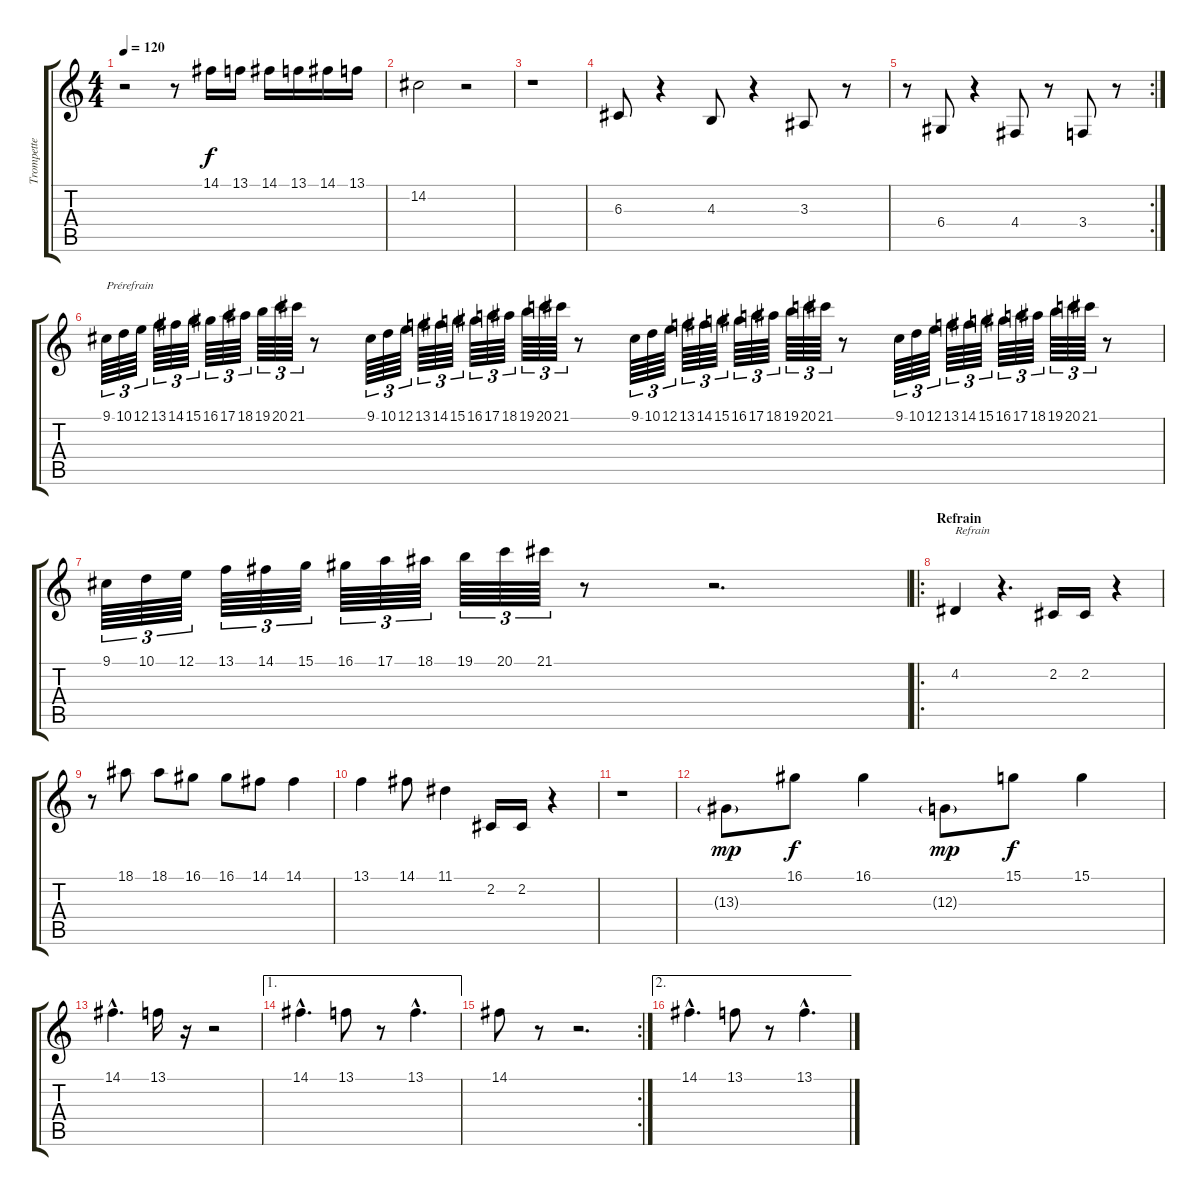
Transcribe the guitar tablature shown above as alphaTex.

\track ("Trompette 1" "Trompette ") {instrument trombone}
\staff {score tabs}
\tuning (E4 B3 G3 D3 A2 E2) {hide}
\ts (4 4)
\tempo 120
\clef g2
\ks c
r.2{dy f} r.8 14.1.16 13.1.16 14.1.16 13.1.16 14.1.16 13.1.16 |
14.2.2 r.2 |
r.1 |
6.3.8 r.4 4.3.8 r.4 3.3.8 r.8 |
\rc 2
r.8 6.4.8 r.4 4.4.8 r.8 3.4.8 r.8 |
9.1.64{tu (3 2) txt "Prérefrain"} 10.1.64{tu (3 2)} 12.1.64{tu (3 2)} 13.1.64{tu (3 2)} 14.1.64{tu (3 2)} 15.1.64{tu (3 2)} 16.1.64{tu (3 2)} 17.1.64{tu (3 2)} 18.1.64{tu (3 2)} 19.1.64{tu (3 2)} 20.1.64{tu (3 2)} 21.1.64{tu (3 2)} r.8 9.1.64{tu (3 2)} 10.1.64{tu (3 2)} 12.1.64{tu (3 2)} 13.1.64{tu (3 2)} 14.1.64{tu (3 2)} 15.1.64{tu (3 2)} 16.1.64{tu (3 2)} 17.1.64{tu (3 2)} 18.1.64{tu (3 2)} 19.1.64{tu (3 2)} 20.1.64{tu (3 2)} 21.1.64{tu (3 2)} r.8 9.1.64{tu (3 2)} 10.1.64{tu (3 2)} 12.1.64{tu (3 2)} 13.1.64{tu (3 2)} 14.1.64{tu (3 2)} 15.1.64{tu (3 2)} 16.1.64{tu (3 2)} 17.1.64{tu (3 2)} 18.1.64{tu (3 2)} 19.1.64{tu (3 2)} 20.1.64{tu (3 2)} 21.1.64{tu (3 2)} r.8 9.1.64{tu (3 2)} 10.1.64{tu (3 2)} 12.1.64{tu (3 2)} 13.1.64{tu (3 2)} 14.1.64{tu (3 2)} 15.1.64{tu (3 2)} 16.1.64{tu (3 2)} 17.1.64{tu (3 2)} 18.1.64{tu (3 2)} 19.1.64{tu (3 2)} 20.1.64{tu (3 2)} 21.1.64{tu (3 2)} r.8 |
9.1.64{tu (3 2)} 10.1.64{tu (3 2)} 12.1.64{tu (3 2)} 13.1.64{tu (3 2)} 14.1.64{tu (3 2)} 15.1.64{tu (3 2)} 16.1.64{tu (3 2)} 17.1.64{tu (3 2)} 18.1.64{tu (3 2)} 19.1.64{tu (3 2)} 20.1.64{tu (3 2)} 21.1.64{tu (3 2)} r.8 r.2{d} |
\ro
\section ("" "Refrain")
4.2.4{txt "Refrain"} r.4{d} 2.2.16 2.2.16 r.4 |
r.8 18.1.8 18.1.8 16.1.8 16.1.8 14.1.8 14.1.4 |
13.1.4 14.1.8 11.1.4 2.2.16 2.2.16 r.4 |
r.1 |
13.3{g}.8{dy mp} 16.1.8{dy f} 16.1.4 12.3{g}.8{dy mp} 15.1.8{dy f} 15.1.4 |
14.1{hac}.4{d} 13.1.16 r.16 r.2 |
\ae 1
14.1{hac}.4{d} 13.1.8 r.8 13.1{hac}.4{d} |
\rc 2
14.1.8 r.8 r.2{d} |
\ae 2
14.1{hac}.4{d volume 0} 13.1.8 r.8 13.1{hac}.4{d}
